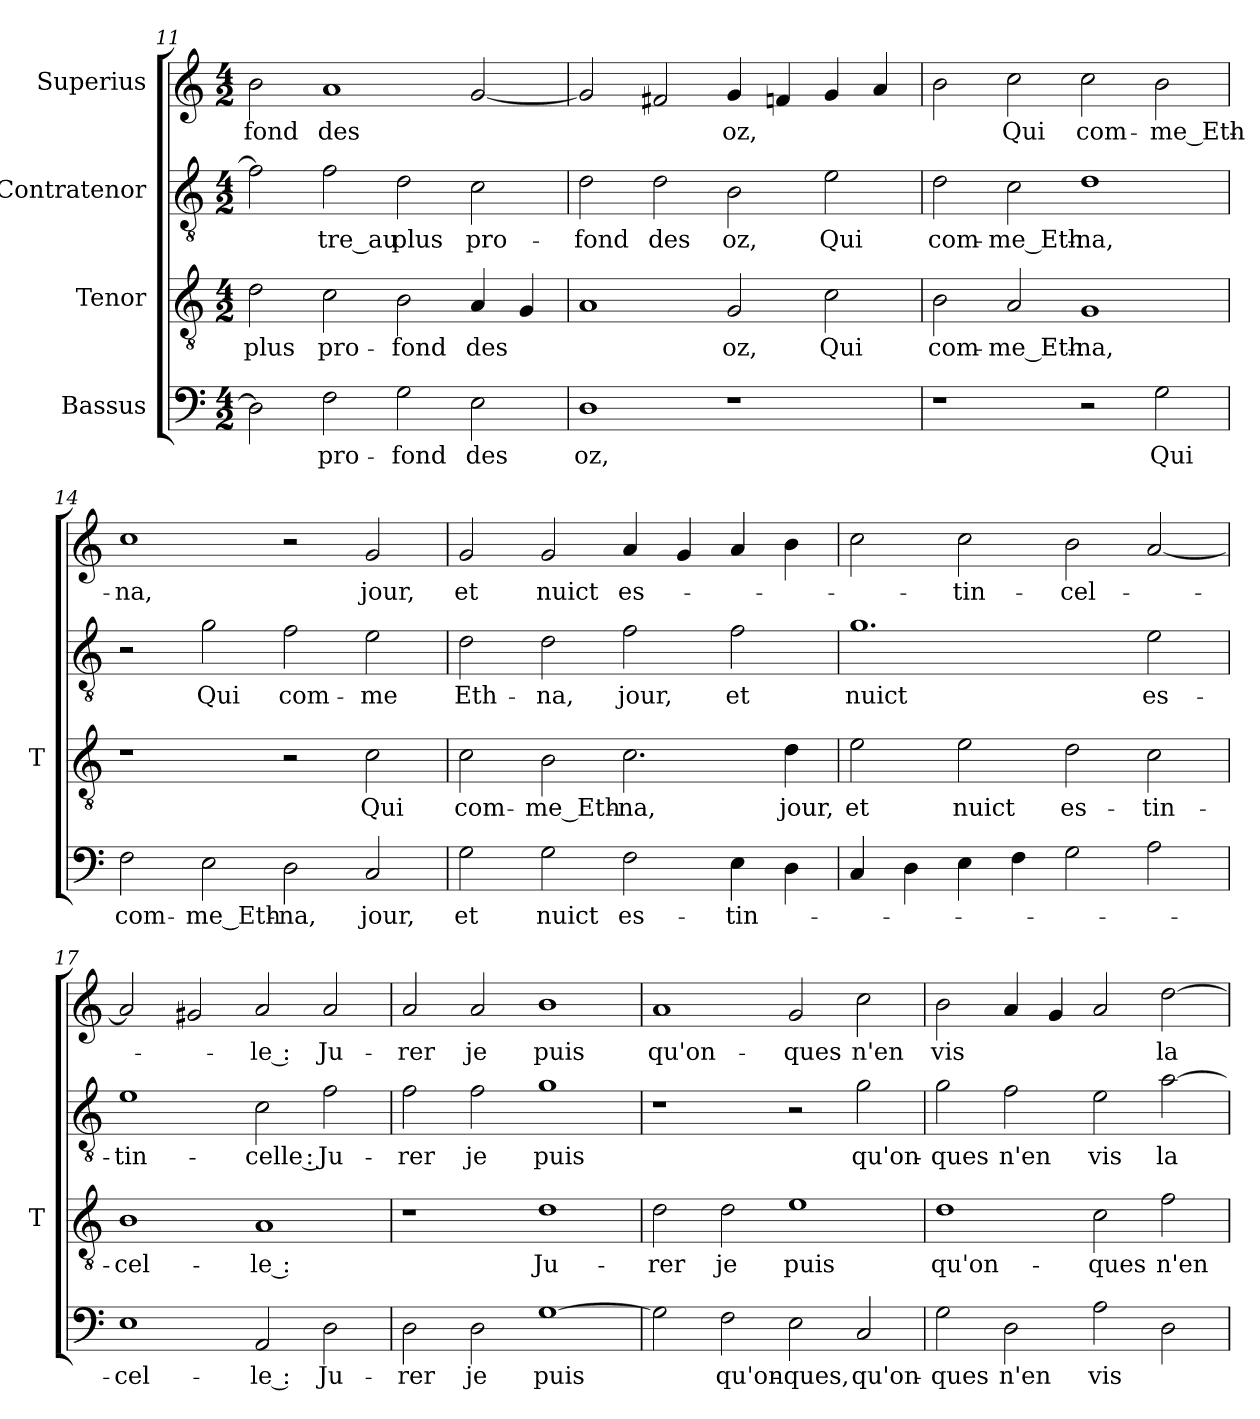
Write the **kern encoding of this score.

**kern	**text	**kern	**text	**kern	**text	**kern	**text
*part4	*part4	*part3	*part3	*part2	*part2	*part1	*part1
*staff4	*staff4	*staff3	*staff3	*staff2	*staff2	*staff1	*staff1
*I"Bassus	*	*I"Tenor	*	*I"Contratenor	*	*I"Superius	*
*	*	*I'T	*	*	*	*	*
*clefF4	*	*clefGv2	*	*clefGv2	*	*clefG2	*
*k[]	*	*k[]	*	*k[]	*	*k[]	*
*M4/2	*	*M4/2	*	*M4/2	*	*M4/2	*
=11	=11	=11	=11	=11	=11	=11	=11
2D]	.	2d	-plus	2f]	.	2b	-fond
2F	pro-	2c	pro-	2f	-tre_au	1a	-des
2G	-fond	2B	-fond	2d	-plus	.	.
2E	-des	4A	-des	2c	pro-	[2g	.
.	.	4G	.	.	.	.	.
=12	=12	=12	=12	=12	=12	=12	=12
1D	-oz,	1A	.	2d	-fond	2g]	.
.	.	.	.	2d	-des	2f#X	.
1r	.	2G	-oz,	2B	-oz,	4g	-oz,
.	.	.	.	.	.	4f	.
.	.	2c	-Qui	2e	-Qui	4g	.
.	.	.	.	.	.	4a	.
=13	=13	=13	=13	=13	=13	=13	=13
1r	.	2B	com-	2d	com-	2b	.
.	.	2A	me_Eth-	2c	me_Eth-	2cc	-Qui
2r	.	1G	-na,	1d	-na,	2cc	com-
2G	-Qui	.	.	.	.	2b	me_Eth-
=14	=14	=14	=14	=14	=14	=14	=14
2F	com-	1r	.	2r	.	1cc	-na,
2E	me_Eth-	.	.	2g	-Qui	.	.
2D	-na,	2r	.	2f	com-	2r	.
2C	-jour,	2c	-Qui	2e	-me	2g	-jour,
=15	=15	=15	=15	=15	=15	=15	=15
2G	-et	2c	com-	2d	Eth-	2g	-et
2G	-nuict	2B	me_Eth-	2d	-na,	2g	-nuict
2F	es-	2.c	-na,	2f	-jour,	4a	es-
.	.	.	.	.	.	4g	.
4E	tin-	.	.	2f	-et	4a	.
4D	.	4d	-jour,	.	.	4b	.
=16	=16	=16	=16	=16	=16	=16	=16
4C	.	2e	-et	1.g	-nuict	2cc	.
4D	.	.	.	.	.	.	.
4E	.	2e	-nuict	.	.	2cc	tin-
4F	.	.	.	.	.	.	.
2G	.	2d	es-	.	.	2b	cel-
2A	.	2c	tin-	2e	es-	[2a	.
=17	=17	=17	=17	=17	=17	=17	=17
1E	cel-	1B	cel-	1e	tin-	2a]	.
.	.	.	.	.	.	2g#X	.
2AA	-le :	1A	-le :	2c	-celle :	2a	-le :
2D	Ju-	.	.	2f	Ju-	2a	Ju-
=18	=18	=18	=18	=18	=18	=18	=18
2D	-rer	1r	.	2f	-rer	2a	-rer
2D	-je	.	.	2f	-je	2a	-je
[1G	-puis	1d	Ju-	1g	-puis	1b	-puis
=19	=19	=19	=19	=19	=19	=19	=19
2G]	.	2d	-rer	1r	.	1a	qu'on-
2F	qu'on-	2d	-je	.	.	.	.
2E	-ques,	1e	-puis	2r	.	2g	-ques
2C	qu'on-	.	.	2g	qu'on-	2cc	-n'en
=20	=20	=20	=20	=20	=20	=20	=20
2G	-ques	1d	qu'on-	2g	-ques	2b	-vis
2D	-n'en	.	.	2f	-n'en	4a	.
.	.	.	.	.	.	4g	.
2A	-vis	2c	-ques	2e	-vis	2a	.
2D	.	2f	-n'en	[2a	-la	[2dd	-la
=	=	=	=	=	=	=	=
*-	*-	*-	*-	*-	*-	*-	*-
